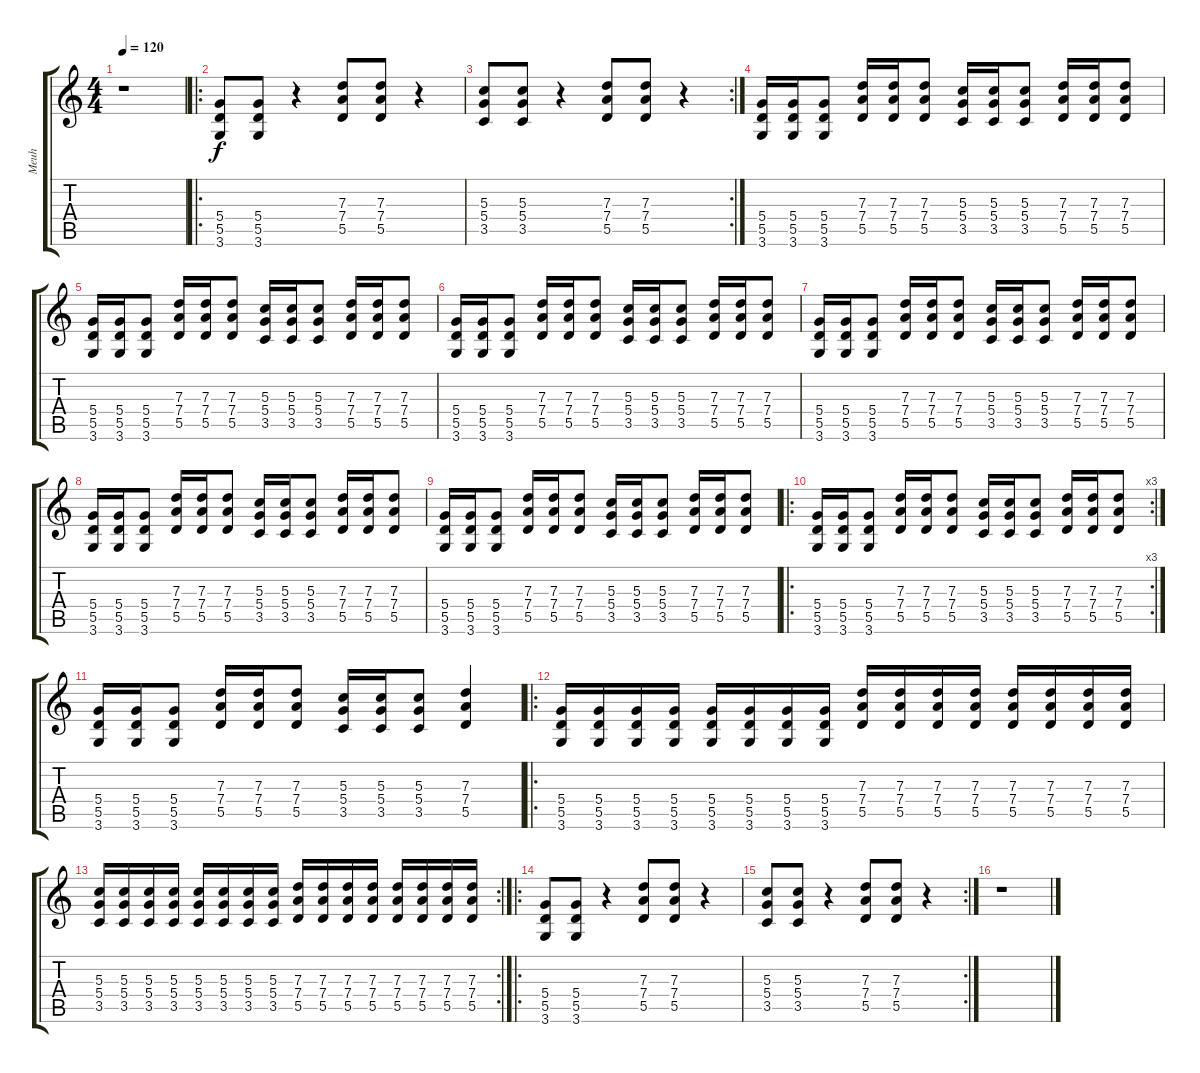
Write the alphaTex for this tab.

\track ("Meuh" "Meuh") {instrument distortionguitar}
\staff {score tabs}
\tuning (E4 B3 G3 D3 A2 E2) {hide}
\ts (4 4)
\tempo 120
\clef g2
\ks c
r.1{dy f instrument distortionguitar} |
\ro
(5.4 5.5 3.6).8 (5.4 5.5 3.6).8 r.4 (7.3 7.4 5.5).8 (7.3 7.4 5.5).8 r.4 |
\rc 2
(5.3 5.4 3.5).8 (5.3 5.4 3.5).8 r.4 (7.3 7.4 5.5).8 (7.3 7.4 5.5).8 r.4 |
(5.4 5.5 3.6).16{volume 13 instrument electricguitarclean} (5.4 5.5 3.6).16 (5.4 5.5 3.6).8 (7.3 7.4 5.5).16 (7.3 7.4 5.5).16 (7.3 7.4 5.5).8 (5.3 5.4 3.5).16 (5.3 5.4 3.5).16 (5.3 5.4 3.5).8 (7.3 7.4 5.5).16 (7.3 7.4 5.5).16 (7.3 7.4 5.5).8 |
(5.4 5.5 3.6).16{volume 13 instrument electricguitarclean} (5.4 5.5 3.6).16 (5.4 5.5 3.6).8 (7.3 7.4 5.5).16 (7.3 7.4 5.5).16 (7.3 7.4 5.5).8 (5.3 5.4 3.5).16 (5.3 5.4 3.5).16 (5.3 5.4 3.5).8 (7.3 7.4 5.5).16 (7.3 7.4 5.5).16 (7.3 7.4 5.5).8 |
(5.4 5.5 3.6).16{volume 13 instrument electricguitarclean} (5.4 5.5 3.6).16 (5.4 5.5 3.6).8 (7.3 7.4 5.5).16 (7.3 7.4 5.5).16 (7.3 7.4 5.5).8 (5.3 5.4 3.5).16 (5.3 5.4 3.5).16 (5.3 5.4 3.5).8 (7.3 7.4 5.5).16 (7.3 7.4 5.5).16 (7.3 7.4 5.5).8 |
(5.4 5.5 3.6).16{volume 13 instrument electricguitarclean} (5.4 5.5 3.6).16 (5.4 5.5 3.6).8 (7.3 7.4 5.5).16 (7.3 7.4 5.5).16 (7.3 7.4 5.5).8 (5.3 5.4 3.5).16 (5.3 5.4 3.5).16 (5.3 5.4 3.5).8 (7.3 7.4 5.5).16 (7.3 7.4 5.5).16 (7.3 7.4 5.5).8 |
(5.4 5.5 3.6).16{volume 13 instrument electricguitarclean} (5.4 5.5 3.6).16 (5.4 5.5 3.6).8 (7.3 7.4 5.5).16 (7.3 7.4 5.5).16 (7.3 7.4 5.5).8 (5.3 5.4 3.5).16 (5.3 5.4 3.5).16 (5.3 5.4 3.5).8 (7.3 7.4 5.5).16 (7.3 7.4 5.5).16 (7.3 7.4 5.5).8 |
(5.4 5.5 3.6).16{volume 13 instrument electricguitarclean} (5.4 5.5 3.6).16 (5.4 5.5 3.6).8 (7.3 7.4 5.5).16 (7.3 7.4 5.5).16 (7.3 7.4 5.5).8 (5.3 5.4 3.5).16 (5.3 5.4 3.5).16 (5.3 5.4 3.5).8 (7.3 7.4 5.5).16 (7.3 7.4 5.5).16 (7.3 7.4 5.5).8 |
\ro
\rc 3
(5.4 5.5 3.6).16{volume 13 instrument electricguitarclean} (5.4 5.5 3.6).16 (5.4 5.5 3.6).8 (7.3 7.4 5.5).16 (7.3 7.4 5.5).16 (7.3 7.4 5.5).8 (5.3 5.4 3.5).16 (5.3 5.4 3.5).16 (5.3 5.4 3.5).8 (7.3 7.4 5.5).16 (7.3 7.4 5.5).16 (7.3 7.4 5.5).8 |
(5.4 5.5 3.6).16{volume 13 instrument electricguitarclean} (5.4 5.5 3.6).16 (5.4 5.5 3.6).8 (7.3 7.4 5.5).16 (7.3 7.4 5.5).16 (7.3 7.4 5.5).8 (5.3 5.4 3.5).16{volume 16 instrument distortionguitar} (5.3 5.4 3.5).16 (5.3 5.4 3.5).8 (7.3 7.4 5.5).4 |
\ro
(5.4 5.5 3.6).16 (5.4 5.5 3.6).16 (5.4 5.5 3.6).16 (5.4 5.5 3.6).16 (5.4 5.5 3.6).16 (5.4 5.5 3.6).16 (5.4 5.5 3.6).16 (5.4 5.5 3.6).16 (7.3 7.4 5.5).16 (7.3 7.4 5.5).16 (7.3 7.4 5.5).16 (7.3 7.4 5.5).16 (7.3 7.4 5.5).16 (7.3 7.4 5.5).16 (7.3 7.4 5.5).16 (7.3 7.4 5.5).16 |
\rc 2
(5.3 5.4 3.5).16 (5.3 5.4 3.5).16 (5.3 5.4 3.5).16 (5.3 5.4 3.5).16 (5.3 5.4 3.5).16 (5.3 5.4 3.5).16 (5.3 5.4 3.5).16 (5.3 5.4 3.5).16 (7.3 7.4 5.5).16 (7.3 7.4 5.5).16 (7.3 7.4 5.5).16 (7.3 7.4 5.5).16 (7.3 7.4 5.5).16 (7.3 7.4 5.5).16 (7.3 7.4 5.5).16 (7.3 7.4 5.5).16 |
\ro
(5.4 5.5 3.6).8 (5.4 5.5 3.6).8 r.4 (7.3 7.4 5.5).8 (7.3 7.4 5.5).8 r.4 |
\rc 2
(5.3 5.4 3.5).8 (5.3 5.4 3.5).8 r.4 (7.3 7.4 5.5).8 (7.3 7.4 5.5).8 r.4 |
r.1
